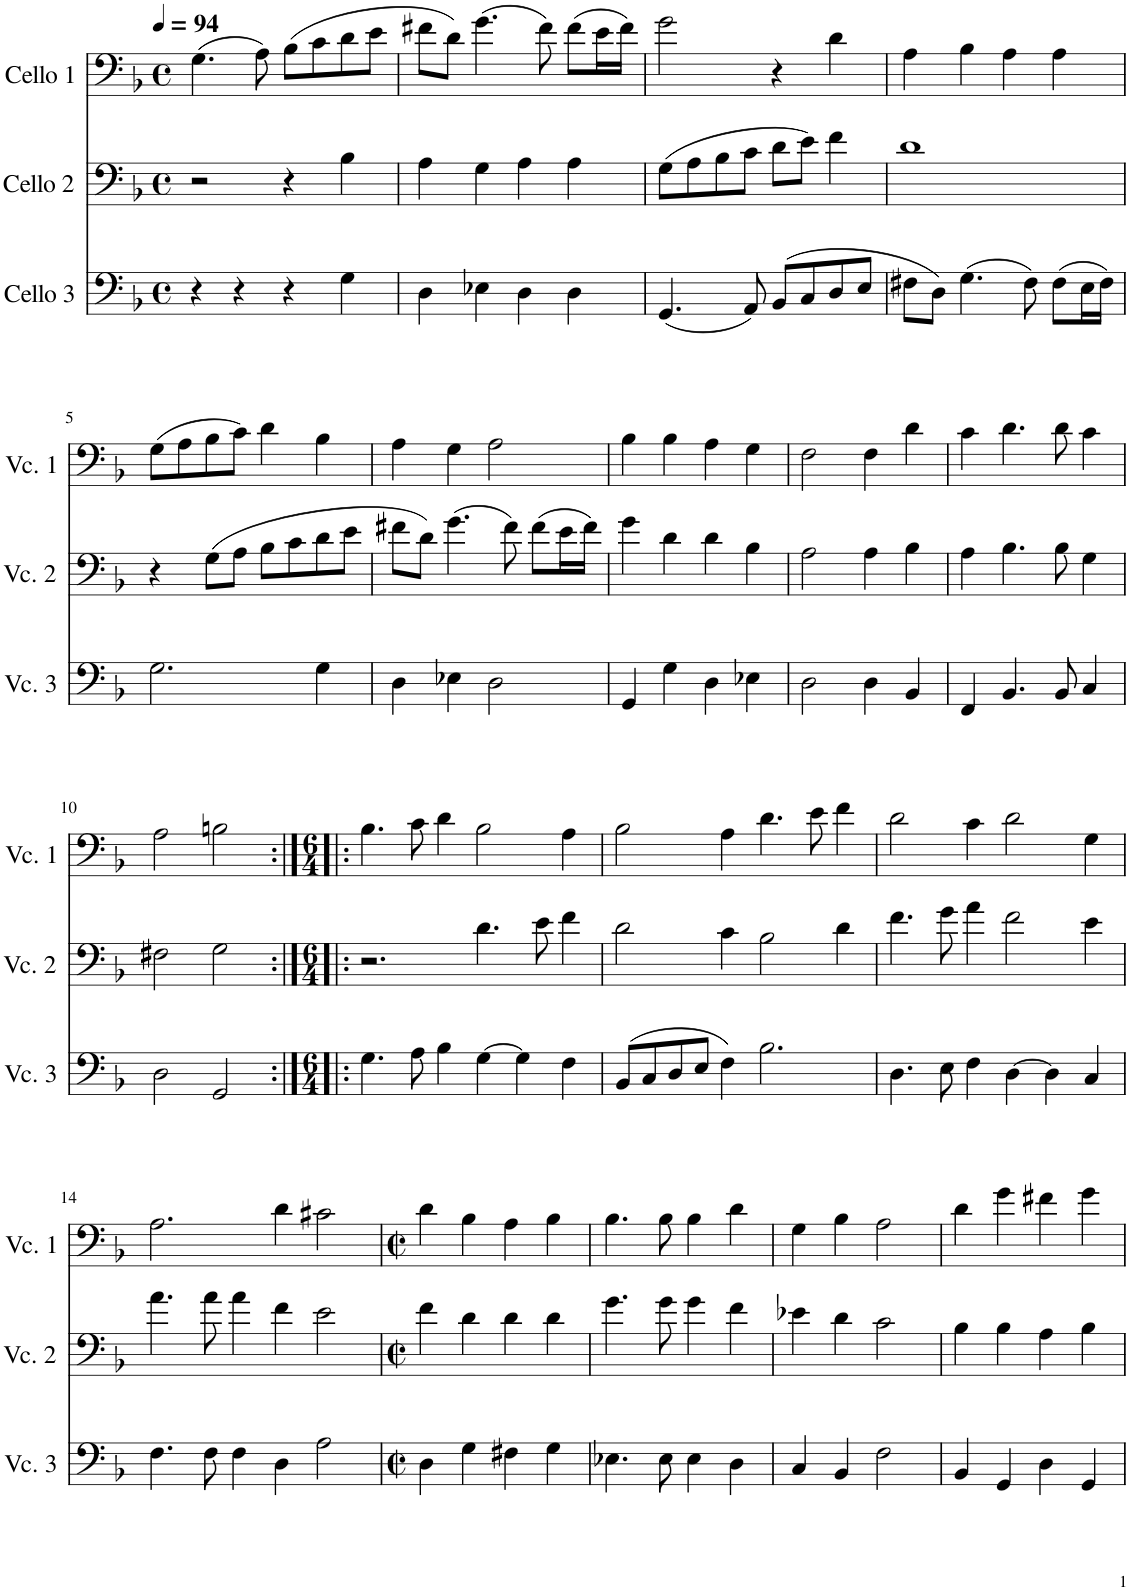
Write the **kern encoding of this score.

**kern	**kern	**kern
*part3	*part2	*part1
*staff3	*staff2	*staff1
*I"Cello 3	*I"Cello 2	*I"Cello 1
*clefF4	*clefF4	*clefF4
*k[b-]	*k[b-]	*k[b-]
*M4/4	*M4/4	*M4/4
*met(c)	*met(c)	*met(c)
*MM94	*MM94	*MM94
=1	=1	=1
4r	2r	(4.G\
4r	.	.
.	.	8A\)
4r	4r	(8B-\L
.	.	8c\
4G\	4B-\	8d\
.	.	8e\J
=2	=2	=2
4D\	4A\	8f#X\L
.	.	8d\J)
4E-X\	4G\	(4.g\
4D\	4A\	.
.	.	8f#\)
4D\	4A\	(8f#\L
.	.	16e\L
.	.	16f#\JJ)
=3	=3	=3
(4.GG/	(8G\L	2g\
.	8A\	.
.	8B-\	.
8AA/)	8c\J	.
(8BB-/L	8d\L	4r
8C/	8e\J)	.
8D/	4f\	4d\
8E/J	.	.
=4	=4	=4
8F#X\L	1d	4A\
8D\J)	.	.
(4.G\	.	4B-\
.	.	4A\
8F#\)	.	.
(8F#\L	.	4A\
16E\L	.	.
16F#\JJ)	.	.
!!LO:LB:g=z
=5	=5	=5
2.G\	4r	(8G\L
.	.	8A\
.	(8G\L	8B-\
.	8A\J	8c\J)
.	8B-\L	4d\
.	8c\	.
4G\	8d\	4B-\
.	8e\J	.
=6	=6	=6
4D\	8f#X\L	4A\
.	8d\J)	.
4E-X\	(4.g\	4G\
2D\	.	2A\
.	8f#\)	.
.	(8f#\L	.
.	16e\L	.
.	16f#\JJ)	.
=7	=7	=7
4GG/	4g\	4B-\
4G\	4d\	4B-\
4D\	4d\	4A\
4E-X\	4B-\	4G\
=8	=8	=8
2D\	2A\	2F\
4D\	4A\	4F\
4BB-/	4B-\	4d\
=9	=9	=9
4FF/	4A\	4c\
4.BB-/	4.B-\	4.d\
8BB-/	8B-\	8d\
4C/	4G\	4c\
!!LO:LB:g=z
=10	=10	=10
2D\	2F#X\	2A\
2GG/	2G\	2Bn\
=11:|!|:	=11:|!|:	=11:|!|:
*M6/4	*M6/4	*M6/4
4.G\	2.r	4.B-\
8A\	.	8c\
4B-\	.	4d\
[4G\	4.d\	2B-\
4G\]	.	.
.	8e\	.
4F\	4f\	4A\
=12	=12	=12
(8BB-/L	2d\	2B-\
8C/	.	.
8D/	.	.
8E/J	.	.
4F\)	4c\	4A\
2.B-\	2B-\	4.d\
.	.	8e\
.	4d\	4f\
=13	=13	=13
4.D\	4.f\	2d\
8E\	8g\	.
4F\	4a\	4c\
[4D\	2f\	2d\
4D\]	.	.
4C/	4e\	4G\
!!LO:LB:g=z
=14	=14	=14
4.F\	4.a\	2.A\
8F\	8a\	.
4F\	4a\	.
4D\	4f\	4d\
2A\	2e\	2c#X\
=15	=15	=15
*M2/2	*M2/2	*M2/2
*met(c|)	*met(c|)	*met(c|)
4D\	4f\	4d\
4G\	4d\	4B-\
4F#X\	4d\	4A\
4G\	4d\	4B-\
=16	=16	=16
4.E-X\	4.g\	4.B-\
8E-\	8g\	8B-\
4E-\	4g\	4B-\
4D\	4f\	4d\
=17	=17	=17
4C/	4e-X\	4G\
4BB-/	4d\	4B-\
2F\	2c\	2A\
=18	=18	=18
4BB-/	4B-\	4d\
4GG/	4B-\	4g\
4D\	4A\	4f#X\
4GG/	4B-\	4g\
=	=	=
*-	*-	*-
